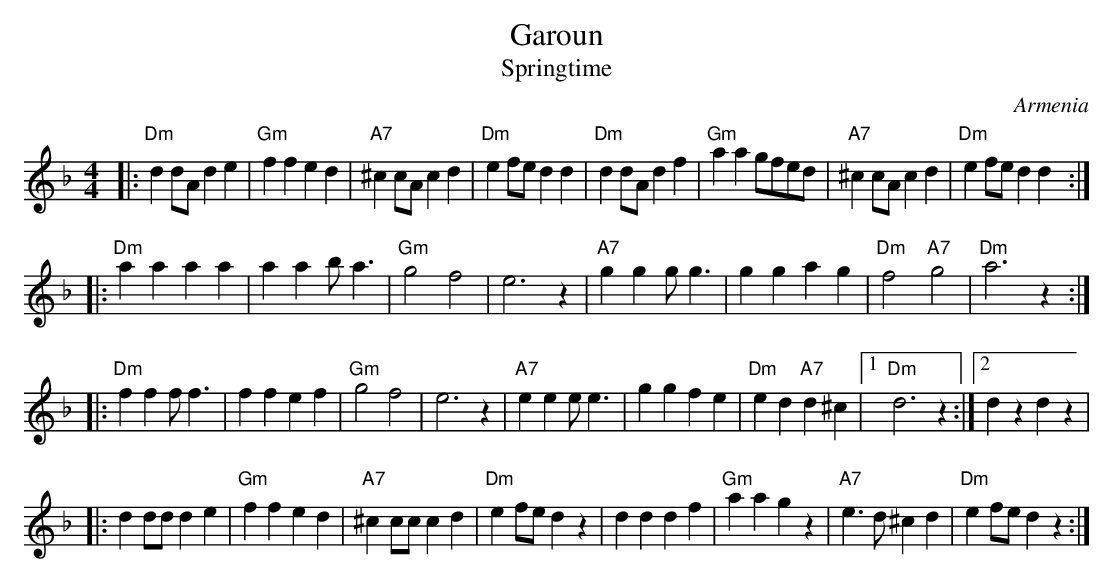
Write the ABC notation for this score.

X:1
T:Garoun
T:Springtime
O:Armenia
L:1/8
M:4/4
K:Dm
|:"Dm"d2 dA d2 e2|"Gm"f2 f2 e2 d2 |"A7"^c2 cA c2 d2      |"Dm"e2 fe d2 d2 |\
  "Dm"d2 dA d2 f2|"Gm"a2 a2 gfed  |"A7"^c2 cA c2 d2      |"Dm"e2 fe d2 d2 :|
|:"Dm"a2 a2 a2 a2| a2 a2 b a3      |"Gm"g4 f4             | e6 z2           |\
  "A7"g2 g2 g g3 | g2 g2 a2 g2     | "Dm"f4 "A7"g4       | "Dm"a6 z2      :|
|:"Dm"f2 f2 f f3  | f2 f2 e2 f2     |"Gm"g4 f4             | e6 z2           |\
  "A7"e2 e2 e e3 | g2 g2 f2 e2     | "Dm"e2 d2 "A7"d2 ^c2|[1 "Dm"d6 z2    :|[2 d2 z2 d2 z2|
|:d2 dd d2 e2     |"Gm"f2 f2 e2 d2 |"A7"^c2 cc c2 d2      |"Dm"e2 fe d2 z2 |\
  d2 d2 d2 f2     | "Gm"a2 a2 g2 z2|"A7"e3 d ^c2 d2       |"Dm"e2 fe d2 z2  :|
